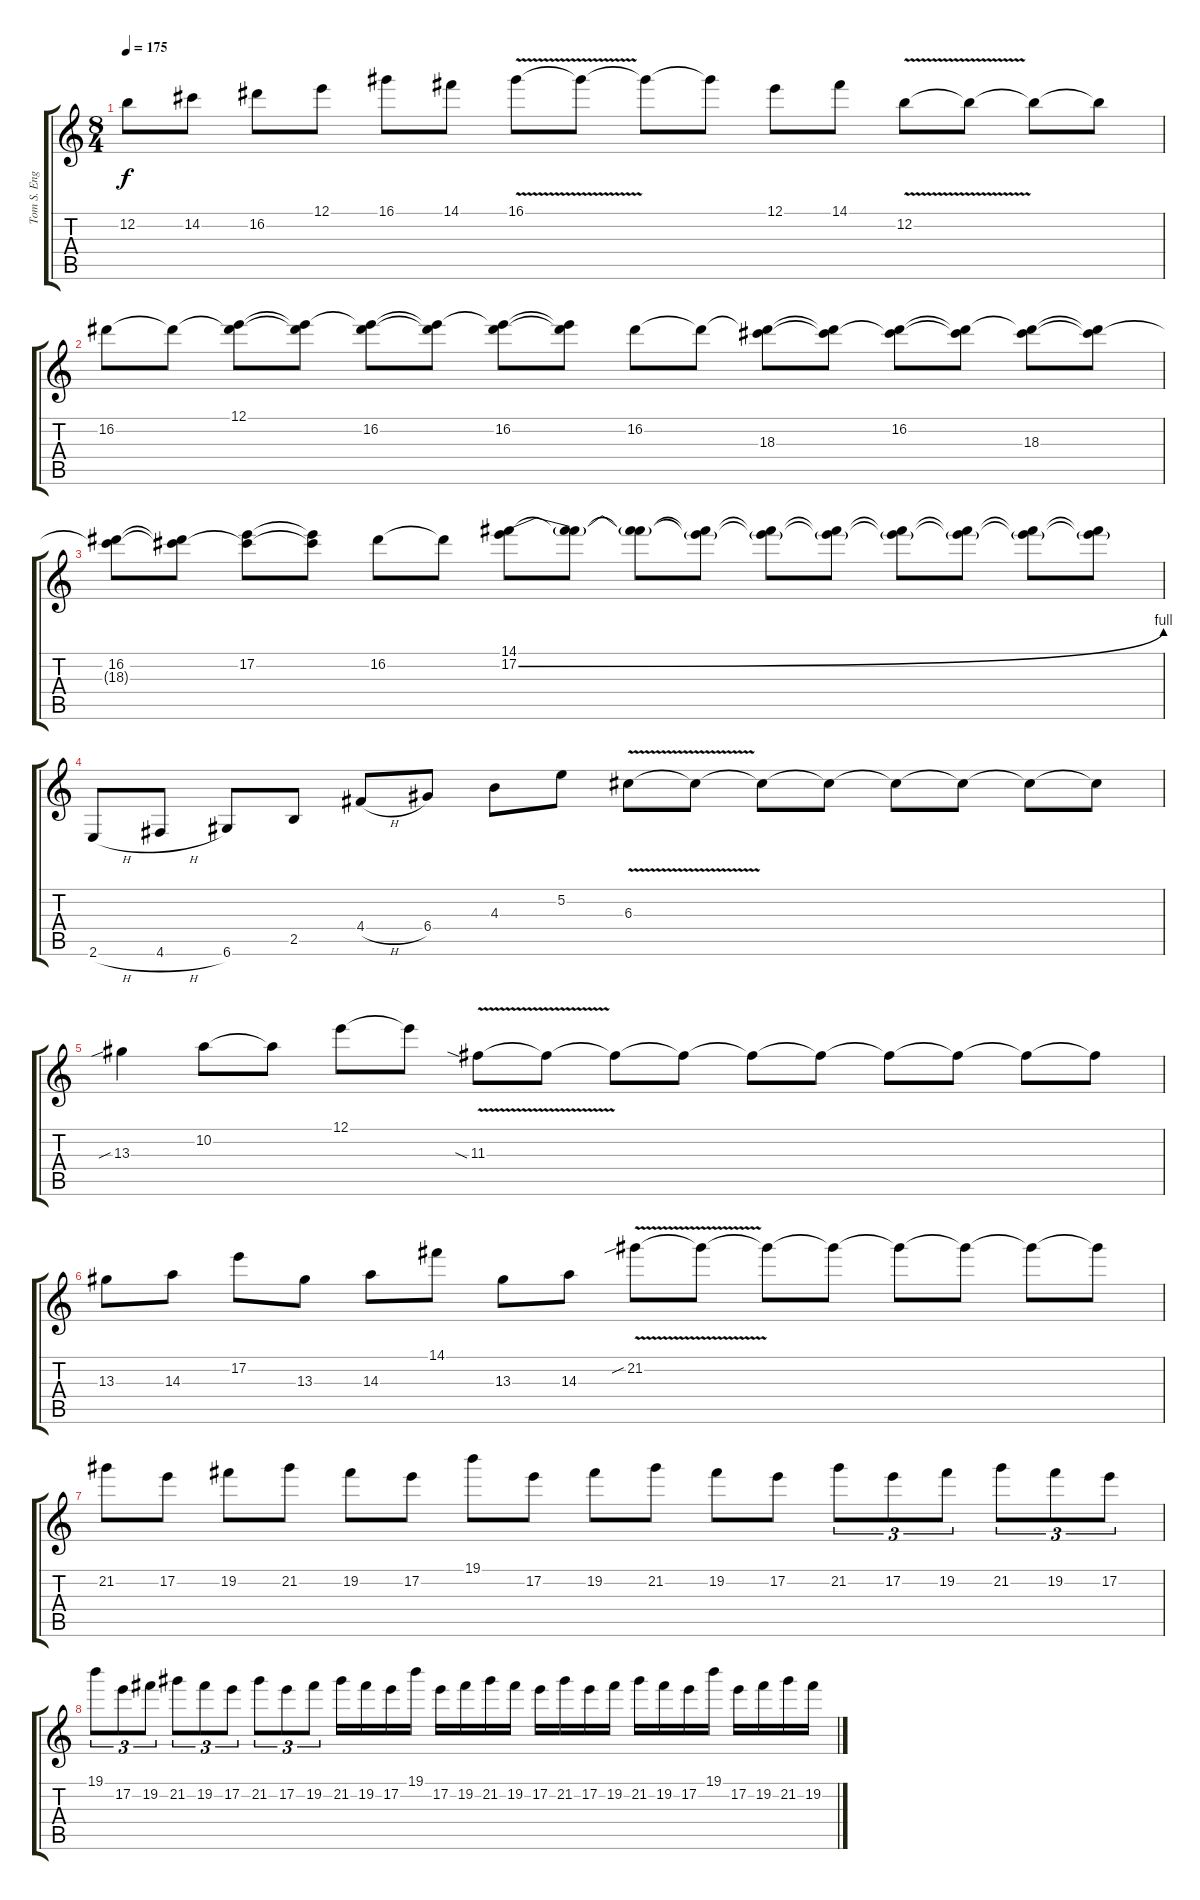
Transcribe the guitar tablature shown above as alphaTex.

\track ("Tom S. Englund" "Tom S. Eng") {instrument distortionguitar}
\staff {score tabs}
\tuning (E4 B3 G3 D3 A2 D2) {hide}
\ts (8 4)
\tempo 175
\clef g2
\ks c
12.2.8{dy f} 14.2.8 16.2.8 12.1.8 16.1.8 14.1.8 16.1{v}.8 16.1{t}.8 16.1{t}.8 16.1{t}.8 12.1.8 14.1.8 12.2{v}.8 12.2{t}.8 12.2{t}.8 12.2{t}.8 |
16.2.8 16.2{t}.8 (12.1 16.2{t}).8 (12.1{t} 16.2{t}).8 (12.1{t} 16.2).8 (12.1{t} 16.2{t}).8 (12.1{t} 16.2).8 (12.1{t} 16.2{t}).8 16.2.8 16.2{t}.8 (16.2{t} 18.3).8 (16.2{t} 18.3{t}).8 (16.2 18.3{t}).8 (16.2{t} 18.3{t}).8 (16.2{t} 18.3).8 (16.2{t} 18.3{t}).8 |
(16.2 18.3{t}).8 (16.2{t} 18.3{t}).8 (17.2 18.3{t}).8 (17.2{t} 18.3{t}).8 16.2.8 16.2{t}.8 (14.1 17.2{be (bend 0 0 60 4)}).8 (14.1{t} 17.2{t}).8 (14.1{t} 17.2{t}).8 (14.1{t} 17.2{t}).8 (14.1{t} 17.2{t}).8 (14.1{t} 17.2{t}).8 (14.1{t} 17.2{t}).8 (14.1{t} 17.2{t}).8 (14.1{t} 17.2{t}).8 (14.1{t} 17.2{t}).8 |
2.6{h}.8 4.6{h}.8 6.6.8 2.5.8 4.4{h}.8 6.4.8 4.3.8 5.2.8 6.3{v}.8 6.3{t}.8 6.3{t}.8 6.3{t}.8 6.3{t}.8 6.3{t}.8 6.3{t}.8 6.3{t}.8 |
13.3{sib}.4 10.2.8 10.2{t}.8 12.1.8 12.1{t}.8 11.3{v sia}.8 11.3{t}.8 11.3{t}.8 11.3{t}.8 11.3{t}.8 11.3{t}.8 11.3{t}.8 11.3{t}.8 11.3{t}.8 11.3{t}.8 |
13.3.8 14.3.8 17.2.8 13.3.8 14.3.8 14.1.8 13.3.8 14.3.8 21.2{v sib}.8 21.2{t}.8 21.2{t}.8 21.2{t}.8 21.2{t}.8 21.2{t}.8 21.2{t}.8 21.2{t}.8 |
21.2.8 17.2.8 19.2.8 21.2.8 19.2.8 17.2.8 19.1.8 17.2.8 19.2.8 21.2.8 19.2.8 17.2.8 21.2.8{tu (3 2)} 17.2.8{tu (3 2)} 19.2.8{tu (3 2)} 21.2.8{tu (3 2)} 19.2.8{tu (3 2)} 17.2.8{tu (3 2)} |
19.1.8{tu (3 2)} 17.2.8{tu (3 2)} 19.2.8{tu (3 2)} 21.2.8{tu (3 2)} 19.2.8{tu (3 2)} 17.2.8{tu (3 2)} 21.2.8{tu (3 2)} 17.2.8{tu (3 2)} 19.2.8{tu (3 2)} 21.2.16 19.2.16 17.2.16 19.1.16 17.2.16 19.2.16 21.2.16 19.2.16 17.2.16 21.2.16 17.2.16 19.2.16 21.2.16 19.2.16 17.2.16 19.1.16 17.2.16 19.2.16 21.2.16 19.2.16
